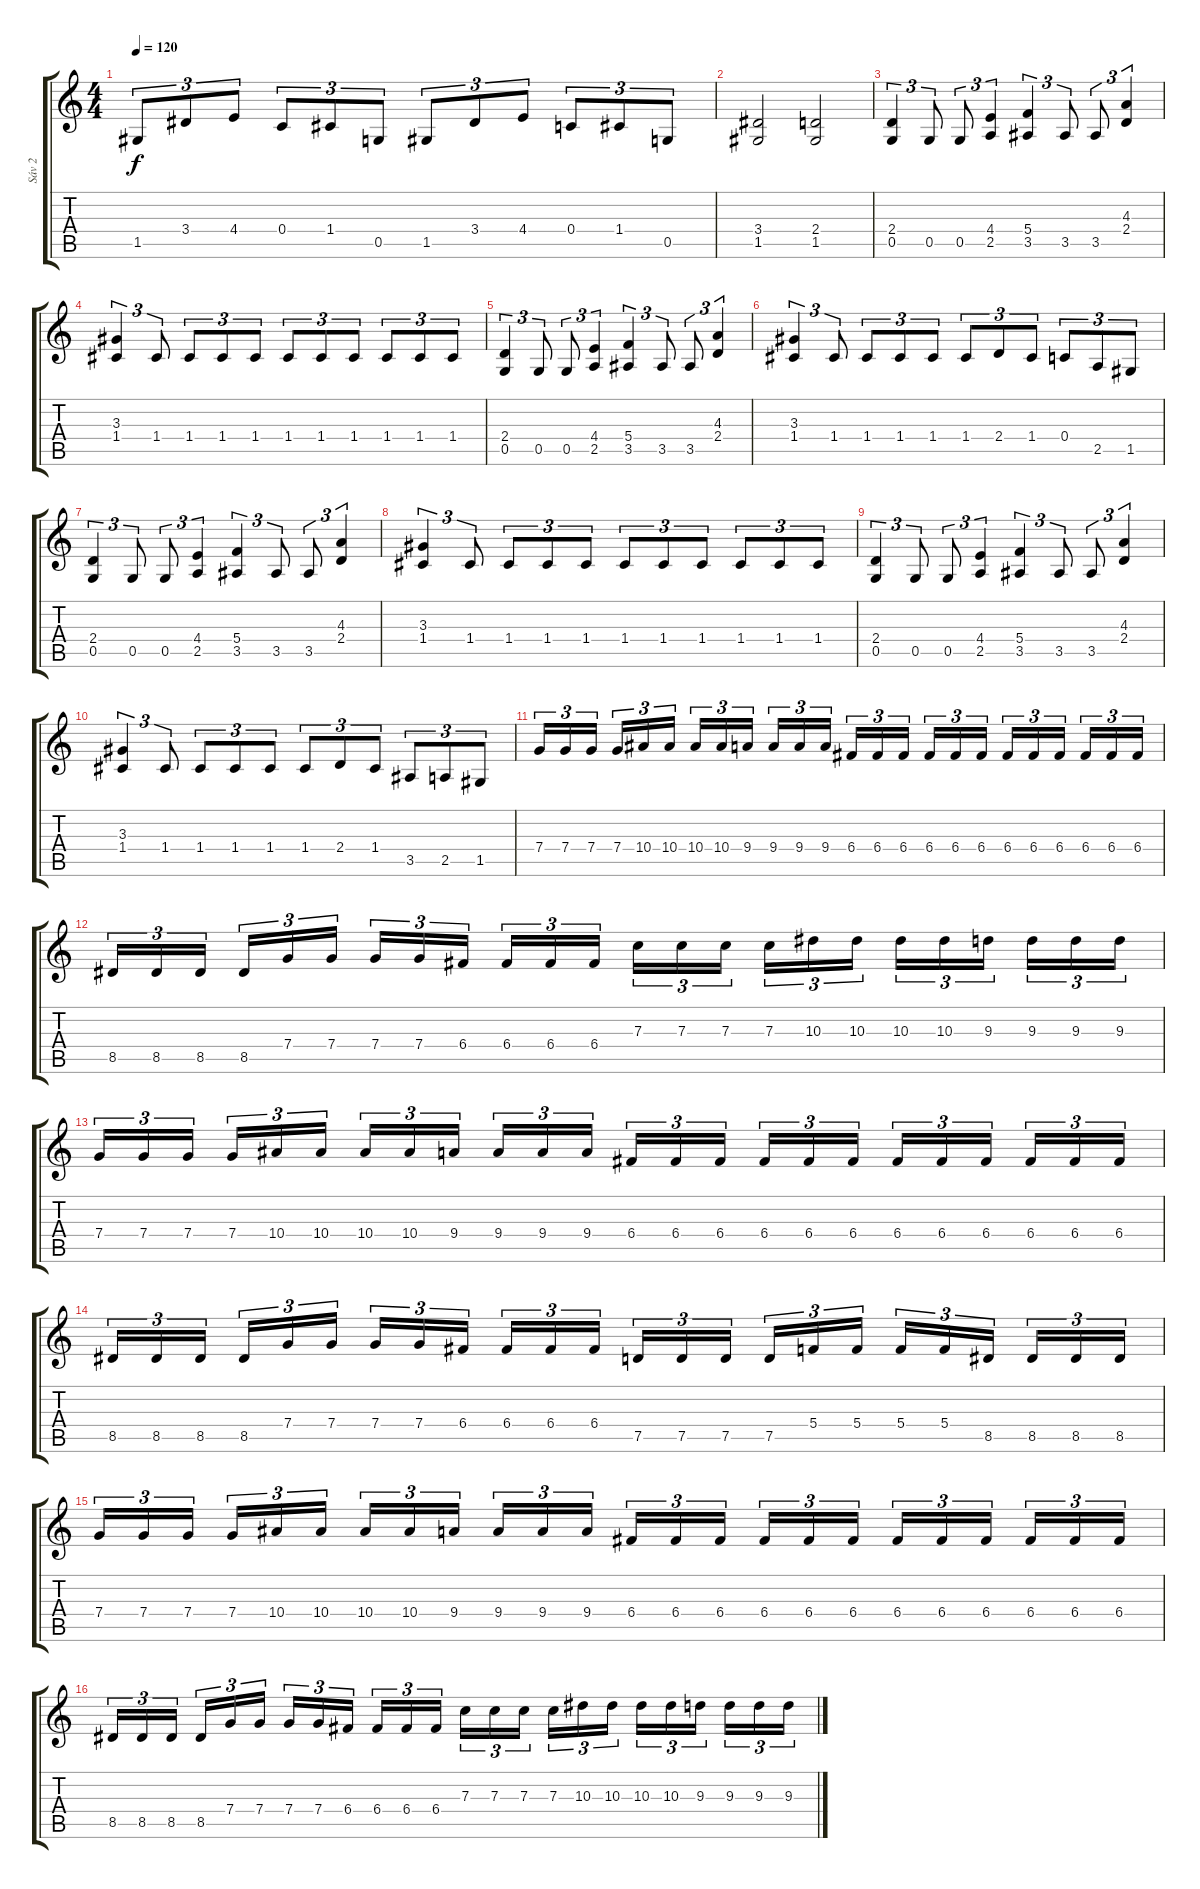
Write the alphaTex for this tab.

\track ("Sáv 2" "Sáv 2") {instrument distortionguitar}
\staff {score tabs}
\tuning (D4 A3 F3 C3 G2 D2) {hide}
\ts (4 4)
\tempo 120
\clef g2
\ks c
1.5.8{tu (3 2) dy f} 3.4.8{tu (3 2)} 4.4.8{tu (3 2)} 0.4.8{tu (3 2)} 1.4.8{tu (3 2)} 0.5.8{tu (3 2)} 1.5.8{tu (3 2)} 3.4.8{tu (3 2)} 4.4.8{tu (3 2)} 0.4.8{tu (3 2)} 1.4.8{tu (3 2)} 0.5.8{tu (3 2)} |
(3.4 1.5).2 (2.4 1.5).2 |
(2.4 0.5).4{tu (3 2)} 0.5.8{tu (3 2)} 0.5.8{tu (3 2)} (4.4 2.5).4{tu (3 2)} (5.4 3.5).4{tu (3 2)} 3.5.8{tu (3 2)} 3.5.8{tu (3 2)} (4.3 2.4).4{tu (3 2)} |
(3.3 1.4).4{tu (3 2)} 1.4.8{tu (3 2)} 1.4.8{tu (3 2)} 1.4.8{tu (3 2)} 1.4.8{tu (3 2)} 1.4.8{tu (3 2)} 1.4.8{tu (3 2)} 1.4.8{tu (3 2)} 1.4.8{tu (3 2)} 1.4.8{tu (3 2)} 1.4.8{tu (3 2)} |
(2.4 0.5).4{tu (3 2)} 0.5.8{tu (3 2)} 0.5.8{tu (3 2)} (4.4 2.5).4{tu (3 2)} (5.4 3.5).4{tu (3 2)} 3.5.8{tu (3 2)} 3.5.8{tu (3 2)} (4.3 2.4).4{tu (3 2)} |
(3.3 1.4).4{tu (3 2)} 1.4.8{tu (3 2)} 1.4.8{tu (3 2)} 1.4.8{tu (3 2)} 1.4.8{tu (3 2)} 1.4.8{tu (3 2)} 2.4.8{tu (3 2)} 1.4.8{tu (3 2)} 0.4.8{tu (3 2)} 2.5.8{tu (3 2)} 1.5.8{tu (3 2)} |
(2.4 0.5).4{tu (3 2)} 0.5.8{tu (3 2)} 0.5.8{tu (3 2)} (4.4 2.5).4{tu (3 2)} (5.4 3.5).4{tu (3 2)} 3.5.8{tu (3 2)} 3.5.8{tu (3 2)} (4.3 2.4).4{tu (3 2)} |
(3.3 1.4).4{tu (3 2)} 1.4.8{tu (3 2)} 1.4.8{tu (3 2)} 1.4.8{tu (3 2)} 1.4.8{tu (3 2)} 1.4.8{tu (3 2)} 1.4.8{tu (3 2)} 1.4.8{tu (3 2)} 1.4.8{tu (3 2)} 1.4.8{tu (3 2)} 1.4.8{tu (3 2)} |
(2.4 0.5).4{tu (3 2)} 0.5.8{tu (3 2)} 0.5.8{tu (3 2)} (4.4 2.5).4{tu (3 2)} (5.4 3.5).4{tu (3 2)} 3.5.8{tu (3 2)} 3.5.8{tu (3 2)} (4.3 2.4).4{tu (3 2)} |
(3.3 1.4).4{tu (3 2)} 1.4.8{tu (3 2)} 1.4.8{tu (3 2)} 1.4.8{tu (3 2)} 1.4.8{tu (3 2)} 1.4.8{tu (3 2)} 2.4.8{tu (3 2)} 1.4.8{tu (3 2)} 3.5.8{tu (3 2)} 2.5.8{tu (3 2)} 1.5.8{tu (3 2)} |
7.4.16{tu (3 2)} 7.4.16{tu (3 2)} 7.4.16{tu (3 2)} 7.4.16{tu (3 2)} 10.4.16{tu (3 2)} 10.4.16{tu (3 2)} 10.4.16{tu (3 2)} 10.4.16{tu (3 2)} 9.4.16{tu (3 2)} 9.4.16{tu (3 2)} 9.4.16{tu (3 2)} 9.4.16{tu (3 2)} 6.4.16{tu (3 2)} 6.4.16{tu (3 2)} 6.4.16{tu (3 2)} 6.4.16{tu (3 2)} 6.4.16{tu (3 2)} 6.4.16{tu (3 2)} 6.4.16{tu (3 2)} 6.4.16{tu (3 2)} 6.4.16{tu (3 2)} 6.4.16{tu (3 2)} 6.4.16{tu (3 2)} 6.4.16{tu (3 2)} |
8.5.16{tu (3 2)} 8.5.16{tu (3 2)} 8.5.16{tu (3 2)} 8.5.16{tu (3 2)} 7.4.16{tu (3 2)} 7.4.16{tu (3 2)} 7.4.16{tu (3 2)} 7.4.16{tu (3 2)} 6.4.16{tu (3 2)} 6.4.16{tu (3 2)} 6.4.16{tu (3 2)} 6.4.16{tu (3 2)} 7.3.16{tu (3 2)} 7.3.16{tu (3 2)} 7.3.16{tu (3 2)} 7.3.16{tu (3 2)} 10.3.16{tu (3 2)} 10.3.16{tu (3 2)} 10.3.16{tu (3 2)} 10.3.16{tu (3 2)} 9.3.16{tu (3 2)} 9.3.16{tu (3 2)} 9.3.16{tu (3 2)} 9.3.16{tu (3 2)} |
7.4.16{tu (3 2)} 7.4.16{tu (3 2)} 7.4.16{tu (3 2)} 7.4.16{tu (3 2)} 10.4.16{tu (3 2)} 10.4.16{tu (3 2)} 10.4.16{tu (3 2)} 10.4.16{tu (3 2)} 9.4.16{tu (3 2)} 9.4.16{tu (3 2)} 9.4.16{tu (3 2)} 9.4.16{tu (3 2)} 6.4.16{tu (3 2)} 6.4.16{tu (3 2)} 6.4.16{tu (3 2)} 6.4.16{tu (3 2)} 6.4.16{tu (3 2)} 6.4.16{tu (3 2)} 6.4.16{tu (3 2)} 6.4.16{tu (3 2)} 6.4.16{tu (3 2)} 6.4.16{tu (3 2)} 6.4.16{tu (3 2)} 6.4.16{tu (3 2)} |
8.5.16{tu (3 2)} 8.5.16{tu (3 2)} 8.5.16{tu (3 2)} 8.5.16{tu (3 2)} 7.4.16{tu (3 2)} 7.4.16{tu (3 2)} 7.4.16{tu (3 2)} 7.4.16{tu (3 2)} 6.4.16{tu (3 2)} 6.4.16{tu (3 2)} 6.4.16{tu (3 2)} 6.4.16{tu (3 2)} 7.5.16{tu (3 2)} 7.5.16{tu (3 2)} 7.5.16{tu (3 2)} 7.5.16{tu (3 2)} 5.4.16{tu (3 2)} 5.4.16{tu (3 2)} 5.4.16{tu (3 2)} 5.4.16{tu (3 2)} 8.5.16{tu (3 2)} 8.5.16{tu (3 2)} 8.5.16{tu (3 2)} 8.5.16{tu (3 2)} |
7.4.16{tu (3 2)} 7.4.16{tu (3 2)} 7.4.16{tu (3 2)} 7.4.16{tu (3 2)} 10.4.16{tu (3 2)} 10.4.16{tu (3 2)} 10.4.16{tu (3 2)} 10.4.16{tu (3 2)} 9.4.16{tu (3 2)} 9.4.16{tu (3 2)} 9.4.16{tu (3 2)} 9.4.16{tu (3 2)} 6.4.16{tu (3 2)} 6.4.16{tu (3 2)} 6.4.16{tu (3 2)} 6.4.16{tu (3 2)} 6.4.16{tu (3 2)} 6.4.16{tu (3 2)} 6.4.16{tu (3 2)} 6.4.16{tu (3 2)} 6.4.16{tu (3 2)} 6.4.16{tu (3 2)} 6.4.16{tu (3 2)} 6.4.16{tu (3 2)} |
8.5.16{tu (3 2)} 8.5.16{tu (3 2)} 8.5.16{tu (3 2)} 8.5.16{tu (3 2)} 7.4.16{tu (3 2)} 7.4.16{tu (3 2)} 7.4.16{tu (3 2)} 7.4.16{tu (3 2)} 6.4.16{tu (3 2)} 6.4.16{tu (3 2)} 6.4.16{tu (3 2)} 6.4.16{tu (3 2)} 7.3.16{tu (3 2)} 7.3.16{tu (3 2)} 7.3.16{tu (3 2)} 7.3.16{tu (3 2)} 10.3.16{tu (3 2)} 10.3.16{tu (3 2)} 10.3.16{tu (3 2)} 10.3.16{tu (3 2)} 9.3.16{tu (3 2)} 9.3.16{tu (3 2)} 9.3.16{tu (3 2)} 9.3.16{tu (3 2)}
